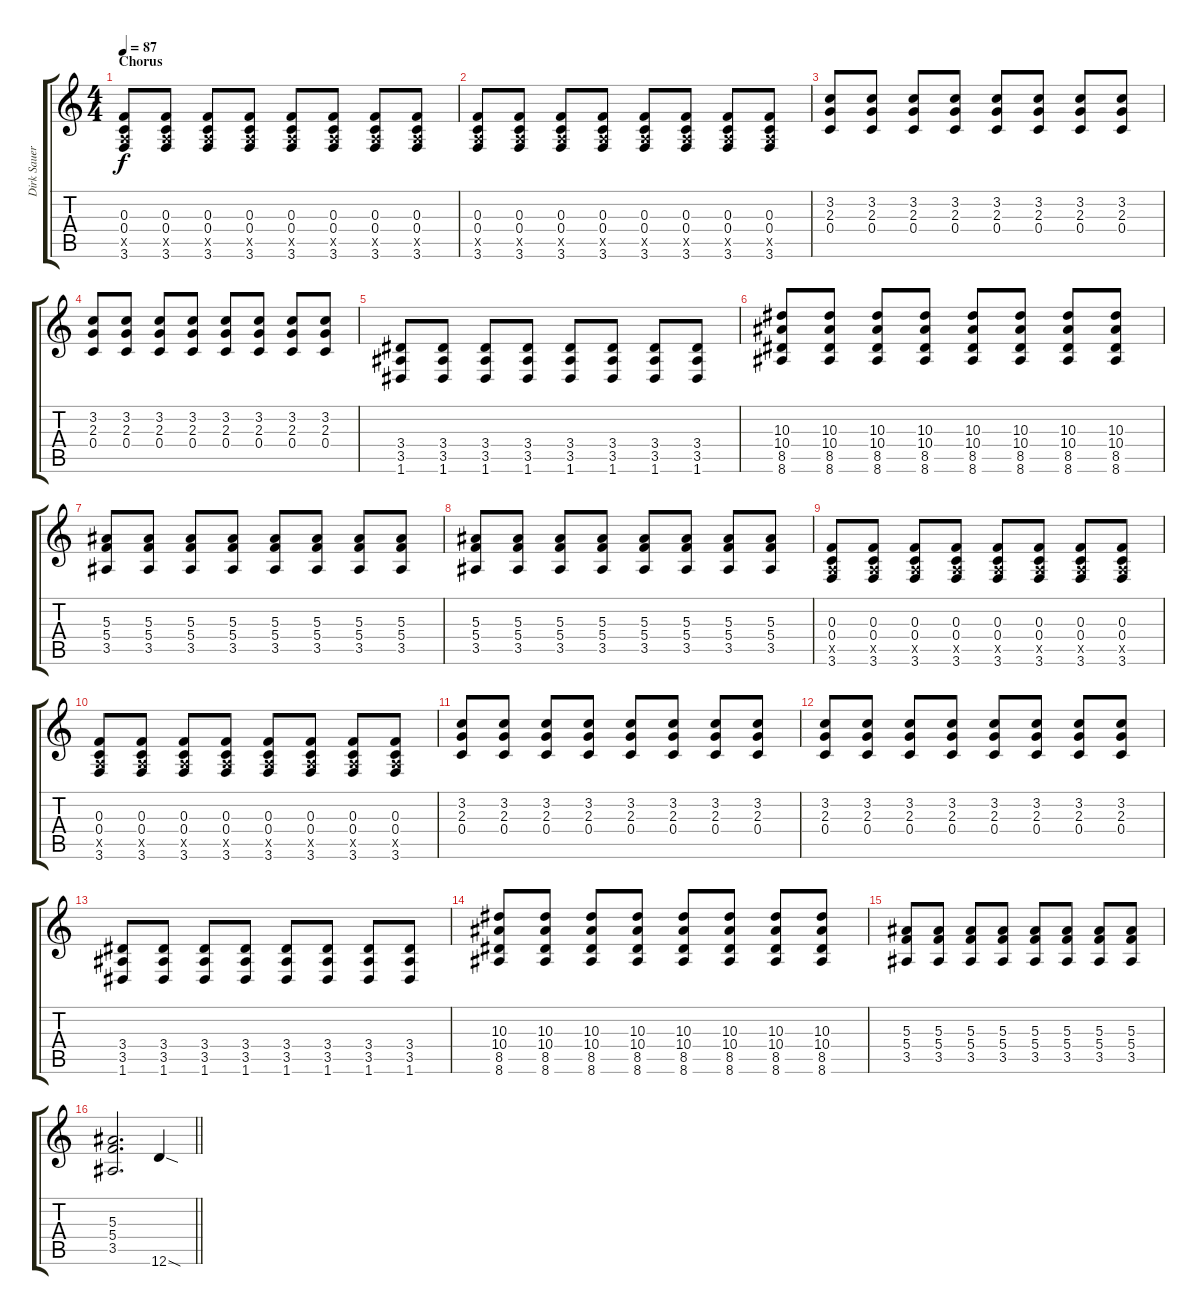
\track ("Dirk Sauer - Rhythm guitar" "Dirk Sauer") {instrument overdrivenguitar}
\staff {score tabs}
\tuning (D4 A3 F3 C3 G2 D2) {hide}
\ts (4 4)
\section ("" "Chorus")
\tempo 87
\clef g2
\ks c
(0.3 0.4 2.5{x} 3.6).8{dy f} (0.3 0.4 2.5{x} 3.6).8 (0.3 0.4 2.5{x} 3.6).8 (0.3 0.4 2.5{x} 3.6).8 (0.3 0.4 2.5{x} 3.6).8 (0.3 0.4 2.5{x} 3.6).8 (0.3 0.4 2.5{x} 3.6).8 (0.3 0.4 2.5{x} 3.6).8 |
(0.3 0.4 2.5{x} 3.6).8 (0.3 0.4 2.5{x} 3.6).8 (0.3 0.4 2.5{x} 3.6).8 (0.3 0.4 2.5{x} 3.6).8 (0.3 0.4 2.5{x} 3.6).8 (0.3 0.4 2.5{x} 3.6).8 (0.3 0.4 2.5{x} 3.6).8 (0.3 0.4 2.5{x} 3.6).8 |
(3.2 2.3 0.4).8 (3.2 2.3 0.4).8 (3.2 2.3 0.4).8 (3.2 2.3 0.4).8 (3.2 2.3 0.4).8 (3.2 2.3 0.4).8 (3.2 2.3 0.4).8 (3.2 2.3 0.4).8 |
(3.2 2.3 0.4).8 (3.2 2.3 0.4).8 (3.2 2.3 0.4).8 (3.2 2.3 0.4).8 (3.2 2.3 0.4).8 (3.2 2.3 0.4).8 (3.2 2.3 0.4).8 (3.2 2.3 0.4).8 |
(3.4 3.5 1.6).8 (3.4 3.5 1.6).8 (3.4 3.5 1.6).8 (3.4 3.5 1.6).8 (3.4 3.5 1.6).8 (3.4 3.5 1.6).8 (3.4 3.5 1.6).8 (3.4 3.5 1.6).8 |
(10.3 10.4 8.5 8.6).8 (10.3 10.4 8.5 8.6).8 (10.3 10.4 8.5 8.6).8 (10.3 10.4 8.5 8.6).8 (10.3 10.4 8.5 8.6).8 (10.3 10.4 8.5 8.6).8 (10.3 10.4 8.5 8.6).8 (10.3 10.4 8.5 8.6).8 |
(5.3 5.4 3.5).8 (5.3 5.4 3.5).8 (5.3 5.4 3.5).8 (5.3 5.4 3.5).8 (5.3 5.4 3.5).8 (5.3 5.4 3.5).8 (5.3 5.4 3.5).8 (5.3 5.4 3.5).8 |
(5.3 5.4 3.5).8 (5.3 5.4 3.5).8 (5.3 5.4 3.5).8 (5.3 5.4 3.5).8 (5.3 5.4 3.5).8 (5.3 5.4 3.5).8 (5.3 5.4 3.5).8 (5.3 5.4 3.5).8 |
(0.3 0.4 2.5{x} 3.6).8 (0.3 0.4 2.5{x} 3.6).8 (0.3 0.4 2.5{x} 3.6).8 (0.3 0.4 2.5{x} 3.6).8 (0.3 0.4 2.5{x} 3.6).8 (0.3 0.4 2.5{x} 3.6).8 (0.3 0.4 2.5{x} 3.6).8 (0.3 0.4 2.5{x} 3.6).8 |
(0.3 0.4 2.5{x} 3.6).8 (0.3 0.4 2.5{x} 3.6).8 (0.3 0.4 2.5{x} 3.6).8 (0.3 0.4 2.5{x} 3.6).8 (0.3 0.4 2.5{x} 3.6).8 (0.3 0.4 2.5{x} 3.6).8 (0.3 0.4 2.5{x} 3.6).8 (0.3 0.4 2.5{x} 3.6).8 |
(3.2 2.3 0.4).8 (3.2 2.3 0.4).8 (3.2 2.3 0.4).8 (3.2 2.3 0.4).8 (3.2 2.3 0.4).8 (3.2 2.3 0.4).8 (3.2 2.3 0.4).8 (3.2 2.3 0.4).8 |
(3.2 2.3 0.4).8 (3.2 2.3 0.4).8 (3.2 2.3 0.4).8 (3.2 2.3 0.4).8 (3.2 2.3 0.4).8 (3.2 2.3 0.4).8 (3.2 2.3 0.4).8 (3.2 2.3 0.4).8 |
(3.4 3.5 1.6).8 (3.4 3.5 1.6).8 (3.4 3.5 1.6).8 (3.4 3.5 1.6).8 (3.4 3.5 1.6).8 (3.4 3.5 1.6).8 (3.4 3.5 1.6).8 (3.4 3.5 1.6).8 |
(10.3 10.4 8.5 8.6).8 (10.3 10.4 8.5 8.6).8 (10.3 10.4 8.5 8.6).8 (10.3 10.4 8.5 8.6).8 (10.3 10.4 8.5 8.6).8 (10.3 10.4 8.5 8.6).8 (10.3 10.4 8.5 8.6).8 (10.3 10.4 8.5 8.6).8 |
(5.3 5.4 3.5).8 (5.3 5.4 3.5).8 (5.3 5.4 3.5).8 (5.3 5.4 3.5).8 (5.3 5.4 3.5).8 (5.3 5.4 3.5).8 (5.3 5.4 3.5).8 (5.3 5.4 3.5).8 |
\barLineRight lightlight
(5.3 5.4 3.5).2{d} 12.6{sod}.4
